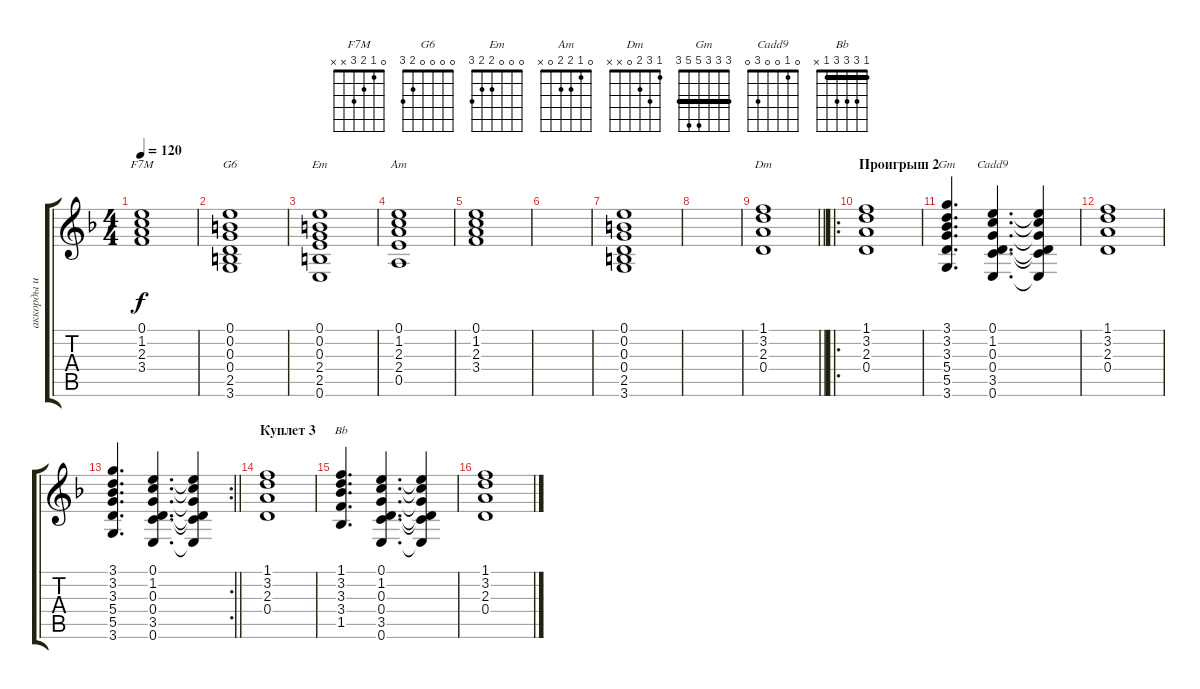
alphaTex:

\track ("аккорды и соло" "аккорды и ") {instrument acousticguitarsteel}
\staff {score tabs}
\tuning (E4 B3 G3 D3 A2 E2) {hide}
\chord ("F7M" 0 1 2 3 x x)
\chord ("G6" 0 0 0 0 2 3)
\chord ("Em" 0 0 0 2 2 3)
\chord ("Am" 0 1 2 2 0 x)
\chord ("Dm" 1 3 2 0 x x)
\chord ("Gm" 3 3 3 5 5 3) {barre 3}
\chord ("Cadd9" 0 1 0 0 3 0)
\chord ("Bb" 1 3 3 3 1 x) {barre 1}
\ts (4 4)
\tempo 120
\clef g2
\ks f
(0.1 1.2 2.3 3.4).1{ch "F7M" dy f} |
(0.1 0.2 0.3 0.4 2.5 3.6).1{ch "G6"} |
(0.1 0.2 0.3 2.4 2.5 0.6).1{ch "Em"} |
(0.1 1.2 2.3 2.4 0.5).1{ch "Am"} |
(0.1 1.2 2.3 3.4).1 |
|
(0.1 0.2 0.3 0.4 2.5 3.6).1 |
|
\barLineRight lightlight
(1.1 3.2 2.3 0.4).1{ch "Dm"} |
\ro
\section ("" "Проигрыш 2")
(1.1 3.2 2.3 0.4).1 |
(3.1 3.2 3.3 5.4 5.5 3.6).4{d ch "Gm"} (0.1 1.2 0.3 0.4 3.5 0.6).4{d ch "Cadd9"} (0.1{t} 1.2{t} 0.3{t} 0.4{t} 3.5{t} 0.6{t}).4 |
(1.1 3.2 2.3 0.4).1 |
\rc 2
\barLineRight lightlight
(3.1 3.2 3.3 5.4 5.5 3.6).4{d} (0.1 1.2 0.3 0.4 3.5 0.6).4{d} (0.1{t} 1.2{t} 0.3{t} 0.4{t} 3.5{t} 0.6{t}).4 |
\section ("" "Куплет 3")
(1.1 3.2 2.3 0.4).1 |
(1.1 3.2 3.3 3.4 1.5).4{d ch "Bb"} (0.1 1.2 0.3 0.4 3.5 0.6).4{d} (0.1{t} 1.2{t} 0.3{t} 0.4{t} 3.5{t} 0.6{t}).4 |
(1.1 3.2 2.3 0.4).1
